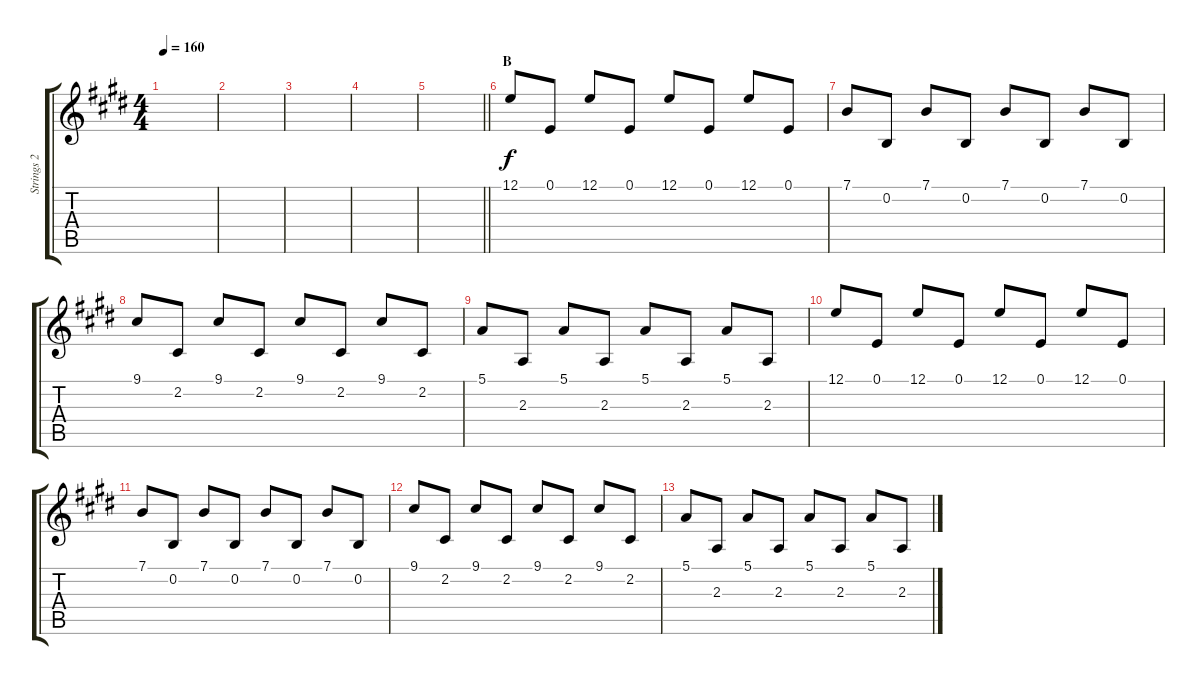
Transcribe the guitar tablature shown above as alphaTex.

\track ("Strings 2" "Strings 2") {instrument stringensemble1}
\staff {score tabs}
\tuning (E4 B3 G3 D3 A2 E2) {hide}
\ts (4 4)
\tempo 160
\clef g2
\ks e
|
|
|
|
\barLineRight lightlight
|
\section ("" "B")
12.1.8 0.1.8 12.1.8 0.1.8 12.1.8 0.1.8 12.1.8 0.1.8 |
7.1.8 0.2.8 7.1.8 0.2.8 7.1.8 0.2.8 7.1.8 0.2.8 |
9.1.8 2.2.8 9.1.8 2.2.8 9.1.8 2.2.8 9.1.8 2.2.8 |
5.1.8 2.3.8 5.1.8 2.3.8 5.1.8 2.3.8 5.1.8 2.3.8 |
12.1.8 0.1.8 12.1.8 0.1.8 12.1.8 0.1.8 12.1.8 0.1.8 |
7.1.8 0.2.8 7.1.8 0.2.8 7.1.8 0.2.8 7.1.8 0.2.8 |
9.1.8 2.2.8 9.1.8 2.2.8 9.1.8 2.2.8 9.1.8 2.2.8 |
5.1.8 2.3.8 5.1.8 2.3.8 5.1.8 2.3.8 5.1.8 2.3.8
